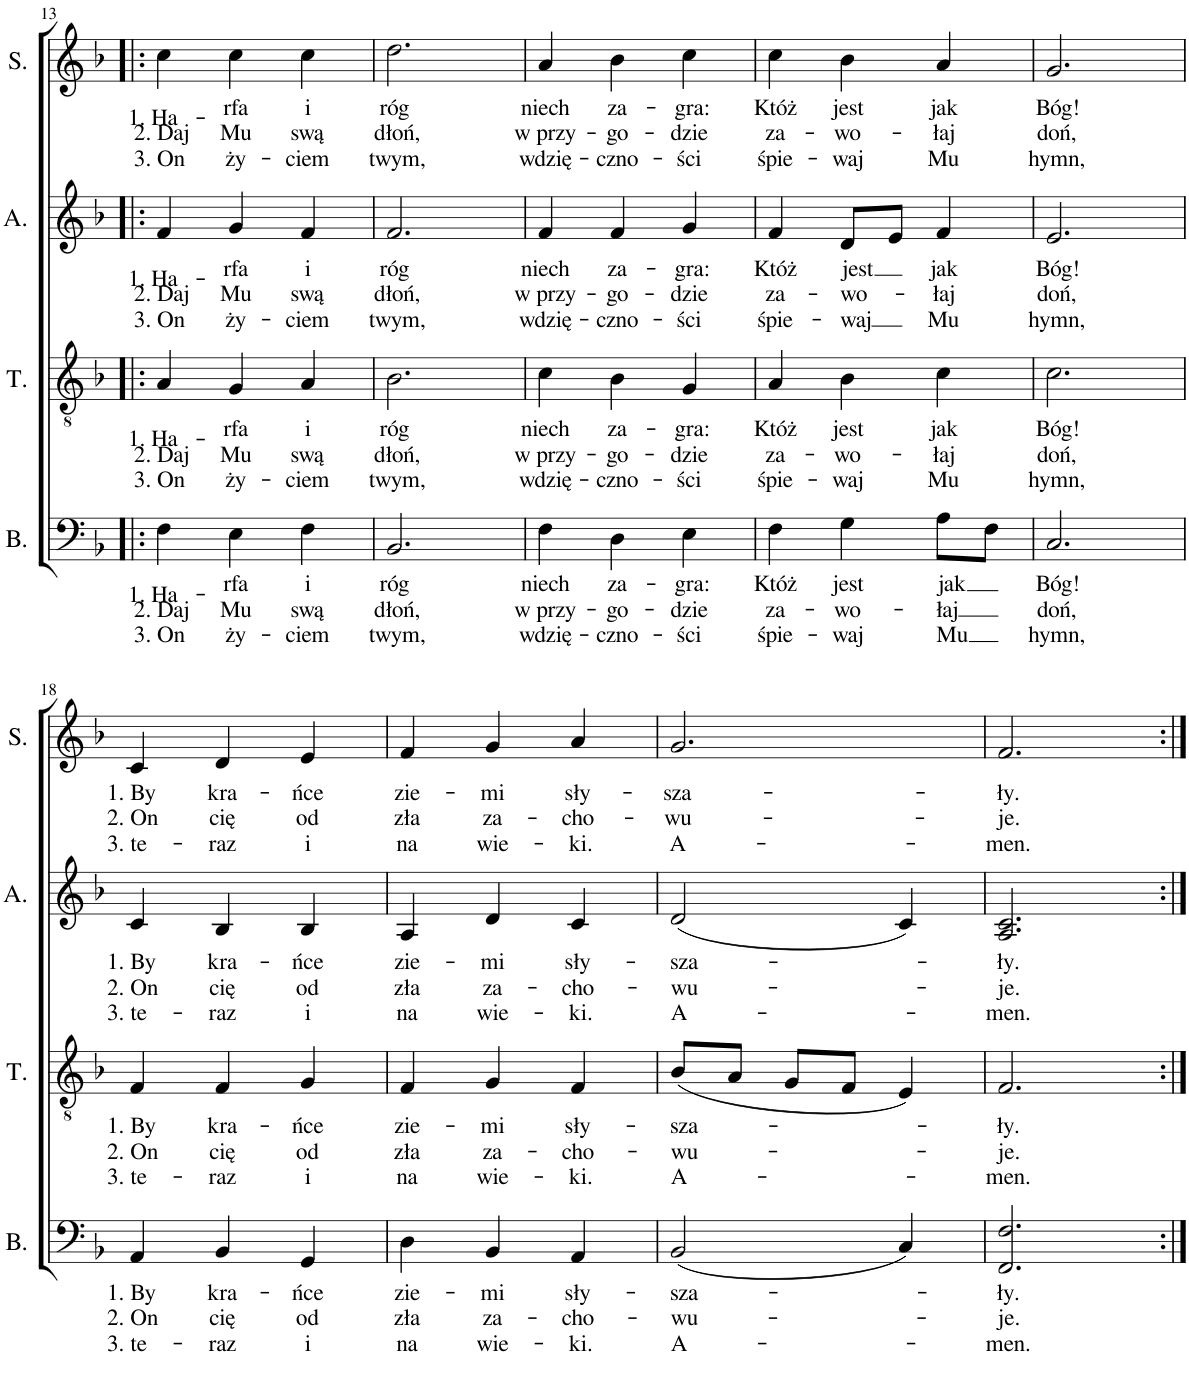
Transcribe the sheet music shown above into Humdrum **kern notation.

**kern	**text	**text	**text	**kern	**text	**text	**text	**kern	**text	**text	**text	**kern	**text	**text	**text
*part4	*part4	*part4	*part4	*part3	*part3	*part3	*part3	*part2	*part2	*part2	*part2	*part1	*part1	*part1	*part1
*staff4	*staff4	*staff4	*staff4	*staff3	*staff3	*staff3	*staff3	*staff2	*staff2	*staff2	*staff2	*staff1	*staff1	*staff1	*staff1
*I"B.	*	*	*	*I"T.	*	*	*	*I"A.	*	*	*	*I"S.	*	*	*
*I'B.	*	*	*	*I'T.	*	*	*	*I'A.	*	*	*	*I'S.	*	*	*
!!LO:PB:g=z
*clefF4	*	*	*	*clefGv2	*	*	*	*clefG2	*	*	*	*clefG2	*	*	*
*k[b-]	*	*	*	*k[b-]	*	*	*	*k[b-]	*	*	*	*k[b-]	*	*	*
*M3/4	*	*	*	*M3/4	*	*	*	*M3/4	*	*	*	*M3/4	*	*	*
=13!|:	=13!|:	=13!|:	=13!|:	=13!|:	=13!|:	=13!|:	=13!|:	=13!|:	=13!|:	=13!|:	=13!|:	=13!|:	=13!|:	=13!|:	=13!|:
!	!LO:LY:b	!LO:LY:b	!LO:LY:b	!	!LO:LY:b	!LO:LY:b	!LO:LY:b	!	!LO:LY:b	!LO:LY:b	!LO:LY:b	!	!LO:LY:b	!LO:LY:b	!LO:LY:b
4F\	1. Ha-	2. Daj	3. On	4A/	1. Ha-	2. Daj	3. On	4f/	1. Ha-	2. Daj	3. On	4cc\	1. Ha-	2. Daj	3. On
!	!LO:LY:b	!LO:LY:b	!LO:LY:b	!	!LO:LY:b	!LO:LY:b	!LO:LY:b	!	!LO:LY:b	!LO:LY:b	!LO:LY:b	!	!LO:LY:b	!LO:LY:b	!LO:LY:b
4E\	-rfa	Mu	ży-	4G/	-rfa	Mu	ży-	4g/	-rfa	Mu	ży-	4cc\	-rfa	Mu	ży-
!	!LO:LY:b	!LO:LY:b	!LO:LY:b	!	!LO:LY:b	!LO:LY:b	!LO:LY:b	!	!LO:LY:b	!LO:LY:b	!LO:LY:b	!	!LO:LY:b	!LO:LY:b	!LO:LY:b
4F\	i	swą	-ciem	4A/	i	swą	-ciem	4f/	i	swą	-ciem	4cc\	i	swą	-ciem
=14	=14	=14	=14	=14	=14	=14	=14	=14	=14	=14	=14	=14	=14	=14	=14
!	!LO:LY:b	!LO:LY:b	!LO:LY:b	!	!LO:LY:b	!LO:LY:b	!LO:LY:b	!	!LO:LY:b	!LO:LY:b	!LO:LY:b	!	!LO:LY:b	!LO:LY:b	!LO:LY:b
2.BB-/	róg	dłoń,	twym,	2.B-\	róg	dłoń,	twym,	2.f/	róg	dłoń,	twym,	2.dd\	róg	dłoń,	twym,
=15	=15	=15	=15	=15	=15	=15	=15	=15	=15	=15	=15	=15	=15	=15	=15
!	!LO:LY:b	!LO:LY:b	!LO:LY:b	!	!LO:LY:b	!LO:LY:b	!LO:LY:b	!	!LO:LY:b	!LO:LY:b	!LO:LY:b	!	!LO:LY:b	!LO:LY:b	!LO:LY:b
4F\	niech	w przy-	wdzię-	4c\	niech	w przy-	wdzię-	4f/	niech	w przy-	wdzię-	4a/	niech	w przy-	wdzię-
!	!LO:LY:b	!LO:LY:b	!LO:LY:b	!	!LO:LY:b	!LO:LY:b	!LO:LY:b	!	!LO:LY:b	!LO:LY:b	!LO:LY:b	!	!LO:LY:b	!LO:LY:b	!LO:LY:b
4D\	za-	-go-	-czno-	4B-\	za-	-go-	-czno-	4f/	za-	-go-	-czno-	4b-\	za-	-go-	-czno-
!	!LO:LY:b	!LO:LY:b	!LO:LY:b	!	!LO:LY:b	!LO:LY:b	!LO:LY:b	!	!LO:LY:b	!LO:LY:b	!LO:LY:b	!	!LO:LY:b	!LO:LY:b	!LO:LY:b
4E\	-gra:	-dzie	-ści	4G/	-gra:	-dzie	-ści	4g/	-gra:	-dzie	-ści	4cc\	-gra:	-dzie	-ści
=16	=16	=16	=16	=16	=16	=16	=16	=16	=16	=16	=16	=16	=16	=16	=16
!	!LO:LY:b	!LO:LY:b	!LO:LY:b	!	!LO:LY:b	!LO:LY:b	!LO:LY:b	!	!LO:LY:b	!LO:LY:b	!LO:LY:b	!	!LO:LY:b	!LO:LY:b	!LO:LY:b
4F\	Któż	za-	śpie-	4A/	Któż	za-	śpie-	4f/	Któż	za-	śpie-	4cc\	Któż	za-	śpie-
!	!LO:LY:b	!LO:LY:b	!LO:LY:b	!	!LO:LY:b	!LO:LY:b	!LO:LY:b	!	!LO:LY:b	!LO:LY:b	!LO:LY:b	!	!LO:LY:b	!LO:LY:b	!LO:LY:b
4G\	jest	-wo-	-waj	4B-\	jest	-wo-	-waj	8d/L	jest	-wo-	-waj	4b-\	jest	-wo-	-waj
.	.	.	.	.	.	.	.	8e/J	.	.	.	.	.	.	.
!	!LO:LY:b	!LO:LY:b	!LO:LY:b	!	!LO:LY:b	!LO:LY:b	!LO:LY:b	!	!LO:LY:b	!LO:LY:b	!LO:LY:b	!	!LO:LY:b	!LO:LY:b	!LO:LY:b
8A\L	jak	-łaj	Mu	4c\	jak	-łaj	Mu	4f/	jak	-łaj	Mu	4a/	jak	-łaj	Mu
8F\J	.	.	.	.	.	.	.	.	.	.	.	.	.	.	.
=17	=17	=17	=17	=17	=17	=17	=17	=17	=17	=17	=17	=17	=17	=17	=17
!	!LO:LY:b	!LO:LY:b	!LO:LY:b	!	!LO:LY:b	!LO:LY:b	!LO:LY:b	!	!LO:LY:b	!LO:LY:b	!LO:LY:b	!	!LO:LY:b	!LO:LY:b	!LO:LY:b
2.C/	Bóg!	doń,	hymn,	2.c\	Bóg!	doń,	hymn,	2.e/	Bóg!	doń,	hymn,	2.g/	Bóg!	doń,	hymn,
!!LO:LB:g=z
=18	=18	=18	=18	=18	=18	=18	=18	=18	=18	=18	=18	=18	=18	=18	=18
!	!LO:LY:b	!LO:LY:b	!LO:LY:b	!	!LO:LY:b	!LO:LY:b	!LO:LY:b	!	!LO:LY:b	!LO:LY:b	!LO:LY:b	!	!LO:LY:b	!LO:LY:b	!LO:LY:b
4AA/	1. By	2. On	3. te-	4F/	1. By	2. On	3. te-	4c/	1. By	2. On	3. te-	4c/	1. By	2. On	3. te-
!	!LO:LY:b	!LO:LY:b	!LO:LY:b	!	!LO:LY:b	!LO:LY:b	!LO:LY:b	!	!LO:LY:b	!LO:LY:b	!LO:LY:b	!	!LO:LY:b	!LO:LY:b	!LO:LY:b
4BB-/	kra-	cię	-raz	4F/	kra-	cię	-raz	4B-/	kra-	cię	-raz	4d/	kra-	cię	-raz
!	!LO:LY:b	!LO:LY:b	!LO:LY:b	!	!LO:LY:b	!LO:LY:b	!LO:LY:b	!	!LO:LY:b	!LO:LY:b	!LO:LY:b	!	!LO:LY:b	!LO:LY:b	!LO:LY:b
4GG/	-ńce	od	i	4G/	-ńce	od	i	4B-/	-ńce	od	i	4e/	-ńce	od	i
=19	=19	=19	=19	=19	=19	=19	=19	=19	=19	=19	=19	=19	=19	=19	=19
!	!LO:LY:b	!LO:LY:b	!LO:LY:b	!	!LO:LY:b	!LO:LY:b	!LO:LY:b	!	!LO:LY:b	!LO:LY:b	!LO:LY:b	!	!LO:LY:b	!LO:LY:b	!LO:LY:b
4D\	zie-	zła	na	4F/	zie-	zła	na	4A/	zie-	zła	na	4f/	zie-	zła	na
!	!LO:LY:b	!LO:LY:b	!LO:LY:b	!	!LO:LY:b	!LO:LY:b	!LO:LY:b	!	!LO:LY:b	!LO:LY:b	!LO:LY:b	!	!LO:LY:b	!LO:LY:b	!LO:LY:b
4BB-/	-mi	za-	wie-	4G/	-mi	za-	wie-	4d/	-mi	za-	wie-	4g/	-mi	za-	wie-
!	!LO:LY:b	!LO:LY:b	!LO:LY:b	!	!LO:LY:b	!LO:LY:b	!LO:LY:b	!	!LO:LY:b	!LO:LY:b	!LO:LY:b	!	!LO:LY:b	!LO:LY:b	!LO:LY:b
4AA/	sły-	-cho-	-ki.	4F/	sły-	-cho-	-ki.	4c/	sły-	-cho-	-ki.	4a/	sły-	-cho-	-ki.
=20	=20	=20	=20	=20	=20	=20	=20	=20	=20	=20	=20	=20	=20	=20	=20
!	!LO:LY:b	!LO:LY:b	!LO:LY:b	!	!LO:LY:b	!LO:LY:b	!LO:LY:b	!	!LO:LY:b	!LO:LY:b	!LO:LY:b	!	!LO:LY:b	!LO:LY:b	!LO:LY:b
(2BB-/	-sza-	-wu-	A-	(8B-/L	-sza-	-wu-	A-	(2d/	-sza-	-wu-	A-	2.g/	-sza-	-wu-	A-
.	.	.	.	8A/J	.	.	.	.	.	.	.	.	.	.	.
.	.	.	.	8G/L	.	.	.	.	.	.	.	.	.	.	.
.	.	.	.	8F/J	.	.	.	.	.	.	.	.	.	.	.
4C/)	.	.	.	4E/)	.	.	.	4c/)	.	.	.	.	.	.	.
=21	=21	=21	=21	=21	=21	=21	=21	=21	=21	=21	=21	=21	=21	=21	=21
!	!LO:LY:b	!LO:LY:b	!LO:LY:b	!	!LO:LY:b	!LO:LY:b	!LO:LY:b	!	!LO:LY:b	!LO:LY:b	!LO:LY:b	!	!LO:LY:b	!LO:LY:b	!LO:LY:b
2.FF/ 2.F/	-ły.	-je.	-men.	2.F/	-ły.	-je.	-men.	2.A/ 2.c/	-ły.	-je.	-men.	2.f/	-ły.	-je.	-men.
=:|!	=:|!	=:|!	=:|!	=:|!	=:|!	=:|!	=:|!	=:|!	=:|!	=:|!	=:|!	=:|!	=:|!	=:|!	=:|!
*-	*-	*-	*-	*-	*-	*-	*-	*-	*-	*-	*-	*-	*-	*-	*-
